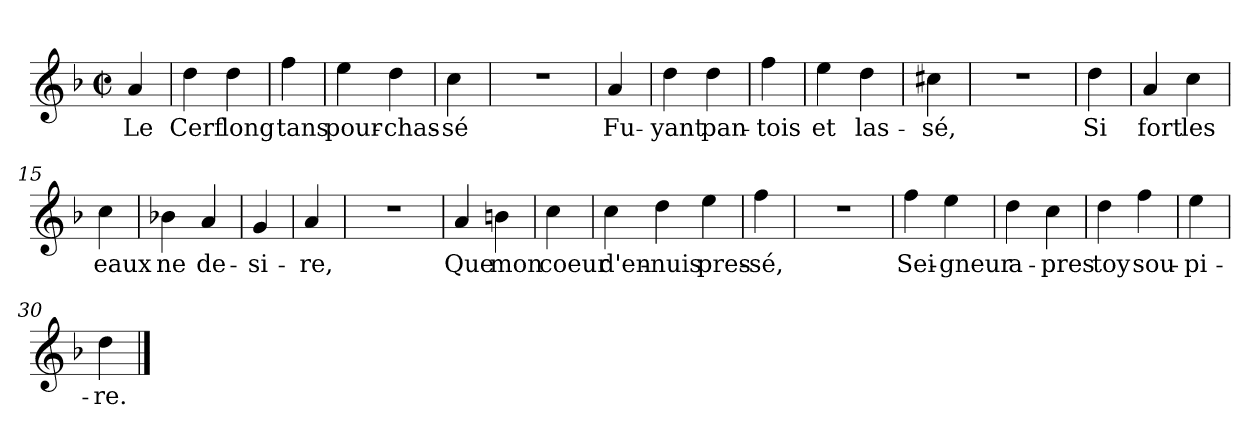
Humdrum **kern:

**kern	**text
*part1	*part1
*staff1	*staff1
*clefG2	*
*k[b-]	*
*F:	*
*M2/2	*
*met(c|)	*
=1	=1
4a	Le
=2	=2
4dd	Cerf
4dd	long
=3	=3
4ff	tans
=4	=4
4ee	pour-
4dd	-chas-
=5	=5
4cc	-sé
=6	=6
1r	.
=7	=7
4a	Fu-
=8	=8
4dd	-yant
4dd	pan-
=9	=9
4ff	-tois
=10	=10
4ee	et
4dd	las-
=11	=11
4cc#X	-sé,
=12	=12
1r	.
=13	=13
4dd	Si
=14	=14
4a	fort
4cc	les
=15	=15
4cc	eaux
=16	=16
4b-X	ne
4a	de-
=17	=17
4g	-si-
=18	=18
4a	-re,
=19	=19
1r	.
=20	=20
4a	Que
4b	mon
=21	=21
4cc	coeur
=22	=22
4cc	d'en-
4dd	-nuis
4ee	pres-
=24	=24
4ff	-sé,
=25	=25
1r	.
=26	=26
4ff	Sei-
4ee	-gneur
=27	=27
4dd	a-
4cc	-pres
=28	=28
4dd	toy
4ff	sou-
=29	=29
4ee	-pi-
=30	=30
4dd	-re.
==	==
*-	*-
